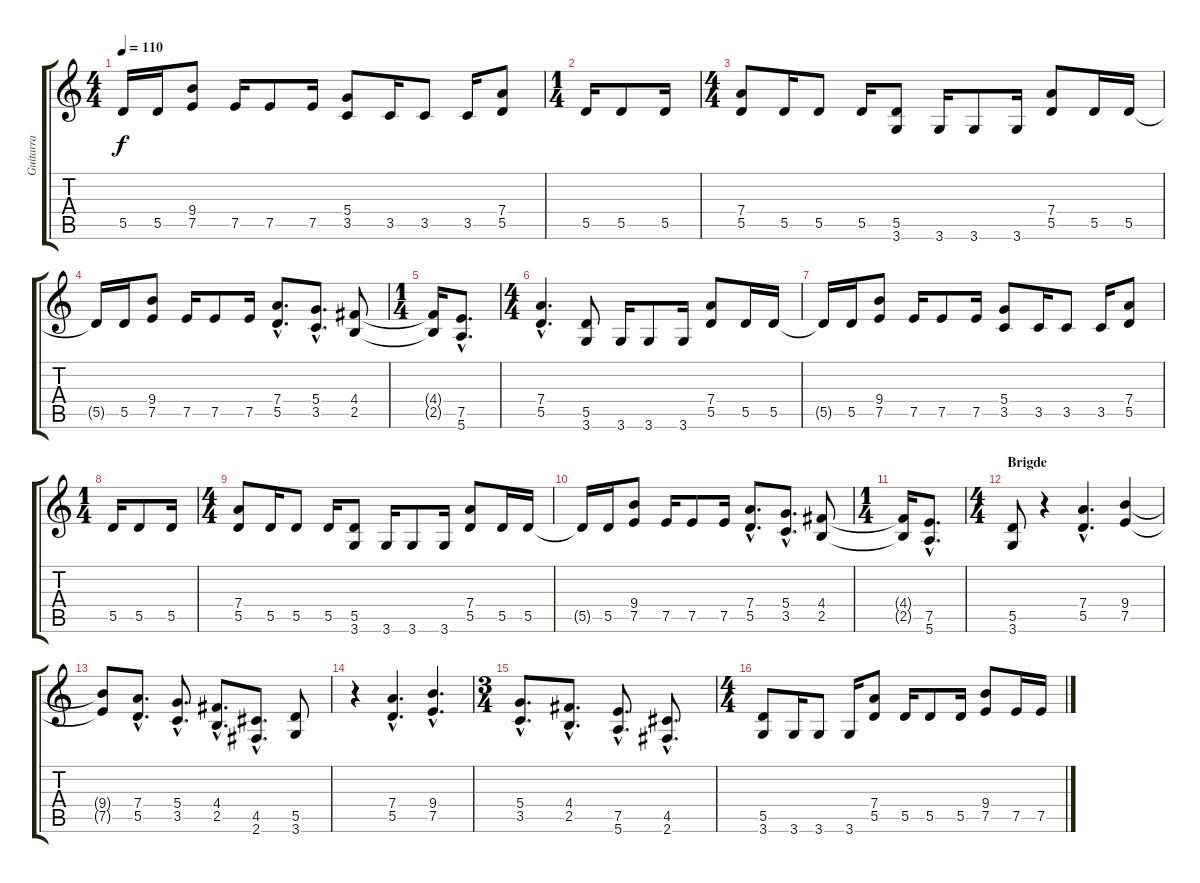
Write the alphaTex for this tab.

\track ("Guitarra" "Guitarra") {instrument overdrivenguitar}
\staff {score tabs}
\tuning (E4 B3 G3 D3 A2 E2) {hide}
\ts (4 4)
\tempo 110
\clef g2
\ks c
5.5{t}.16{dy f} 5.5.16 (9.4 7.5).8 7.5.16 7.5.8 7.5.16 (5.4 3.5).8 3.5.16 3.5.8 3.5.16 (7.4 5.5).8 |
\ts (1 4)
5.5.16 5.5.8 5.5.16 |
\ts (4 4)
(7.4 5.5).8 5.5.16 5.5.8 5.5.16 (5.5 3.6).8 3.6.16 3.6.8 3.6.16 (7.4 5.5).8 5.5.16 5.5.16 |
5.5{t}.16 5.5.16 (9.4 7.5).8 7.5.16 7.5.8 7.5.16 (7.4{hac} 5.5{hac}).8{d} (5.4{hac} 3.5{hac}).8{d} (4.4 2.5).8 |
\ts (1 4)
(4.4{t} 2.5{t}).16 (7.5{hac} 5.6{hac}).8{d} |
\ts (4 4)
(7.4{hac} 5.5{hac}).4{d} (5.5 3.6).8 3.6.16 3.6.8 3.6.16 (7.4 5.5).8 5.5.16 5.5.16 |
5.5{t}.16 5.5.16 (9.4 7.5).8 7.5.16 7.5.8 7.5.16 (5.4 3.5).8 3.5.16 3.5.8 3.5.16 (7.4 5.5).8 |
\ts (1 4)
5.5.16 5.5.8 5.5.16 |
\ts (4 4)
(7.4 5.5).8 5.5.16 5.5.8 5.5.16 (5.5 3.6).8 3.6.16 3.6.8 3.6.16 (7.4 5.5).8 5.5.16 5.5.16 |
5.5{t}.16 5.5.16 (9.4 7.5).8 7.5.16 7.5.8 7.5.16 (7.4{hac} 5.5{hac}).8{d} (5.4{hac} 3.5{hac}).8{d} (4.4 2.5).8 |
\ts (1 4)
(4.4{t} 2.5{t}).16 (7.5{hac} 5.6{hac}).8{d} |
\ts (4 4)
\section ("" "Brigde")
(5.5 3.6).8 r.4 (7.4{hac} 5.5{hac}).4{d} (9.4 7.5).4 |
(9.4{t} 7.5{t}).8 (7.4{hac} 5.5{hac}).8{d} (5.4{hac} 3.5{hac}).8{d} (4.4{hac} 2.5{hac}).8{d} (4.5{hac} 2.6{hac}).8{d} (5.5 3.6).8 |
r.4 (7.4{hac} 5.5{hac}).4{d} (9.4{hac} 7.5{hac}).4{d} |
\ts (3 4)
(5.4{hac} 3.5{hac}).8{d} (4.4{hac} 2.5{hac}).8{d} (7.5{hac} 5.6{hac}).8{d} (4.5{hac} 2.6{hac}).8{d} |
\ts (4 4)
(5.5 3.6).8 3.6.16 3.6.8 3.6.16 (7.4 5.5).8 5.5.16 5.5.8 5.5.16 (9.4 7.5).8 7.5.16 7.5.16
